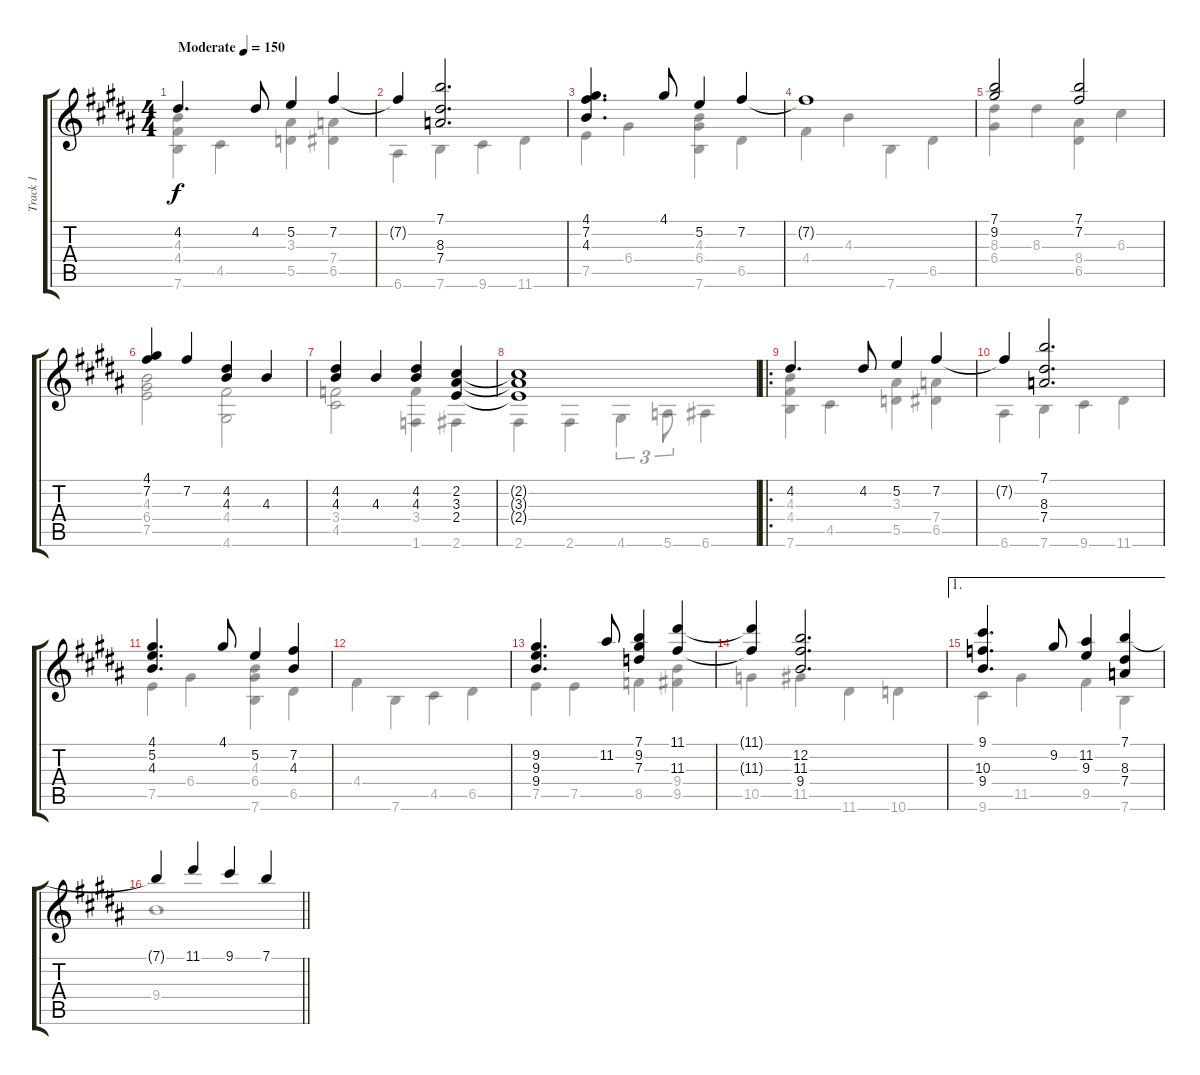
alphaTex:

\track ("Track 1" "Track 1") {instrument electricguitarjazz}
\staff {score tabs}
\tuning (E4 B3 G3 D3 A2 E2) {hide}
\voice
\ts (4 4)
\tempo (150 "Moderate")
\clef g2
\ks b
4.2.4{d dy f instrument electricguitarjazz} 4.2.8 5.2.4 7.2.4 |
7.2{t}.4 (7.1 8.3 7.4).2{d} |
(4.1 7.2 4.3).4{d} 4.1.8 5.2.4 7.2.4 |
7.2{t}.1 |
(7.1 9.2).2 (7.1 7.2).2 |
(4.1 7.2).4 7.2.4 (4.2 4.3).4 4.3.4 |
(4.2 4.3).4 4.3.4 (4.2 4.3).4 (2.2 3.3 2.4).4 |
(2.2{t} 3.3{t} 2.4{t}).1 |
\ro
4.2.4{d} 4.2.8 5.2.4 7.2.4 |
7.2{t}.4 (7.1 8.3 7.4).2{d} |
(4.1 5.2 4.3).4{d} 4.1.8 5.2.4 (7.2 4.3).4 |
|
(9.2 9.3 9.4).4{d} 11.2.8 (7.1 9.2 7.3).4 (11.1 11.3).4 |
(11.1{t} 11.3{t}).4 (12.2 11.3 9.4).2{d} |
\ae 1
(9.1 10.3 9.4).4{d} 9.2.8 (11.2 9.3).4 (7.1 8.3 7.4).4 |
\barLineRight lightlight
7.1{t}.4 11.1.4 9.1.4 7.1.4
\voice
\clef g2
\ottava regular
\simile none
\ks b
(4.3 4.4 7.6).4{dy f} 4.5.4 (3.3 5.5).4 (7.4 6.5).4 |
6.6.4 7.6.4 9.6.4 11.6.4 |
7.5.4 6.4.4 (4.3 6.4 7.6).4 6.5.4 |
4.4.4 4.3.4 7.6.4 6.5.4 |
(8.3 6.4).4 8.3.4 (8.4 6.5).4 6.3.4 |
(4.3 6.4 7.5).2 (4.4 4.6).2 |
(3.4 4.5).2 (3.4 1.6).4 2.6.4 |
2.6.4 2.6.4 4.6.4{tu (3 2)} 5.6.8{tu (3 2)} 6.6.4 |
(4.3 4.4 7.6).4 4.5.4 (3.3 5.5).4 (7.4 6.5).4 |
6.6.4 7.6.4 9.6.4 11.6.4 |
7.5.4 6.4.4 (4.3 6.4 7.6).4 6.5.4 |
4.4.4 7.6.4 4.5.4 6.5.4 |
7.5.4 7.5.4 8.5.4 (9.4 9.5).4 |
10.5.4 11.5.4 11.6.4 10.6.4 |
9.6.4 11.5.4 9.5.4 7.6.4 |
\barLineRight lightlight
9.4.1
